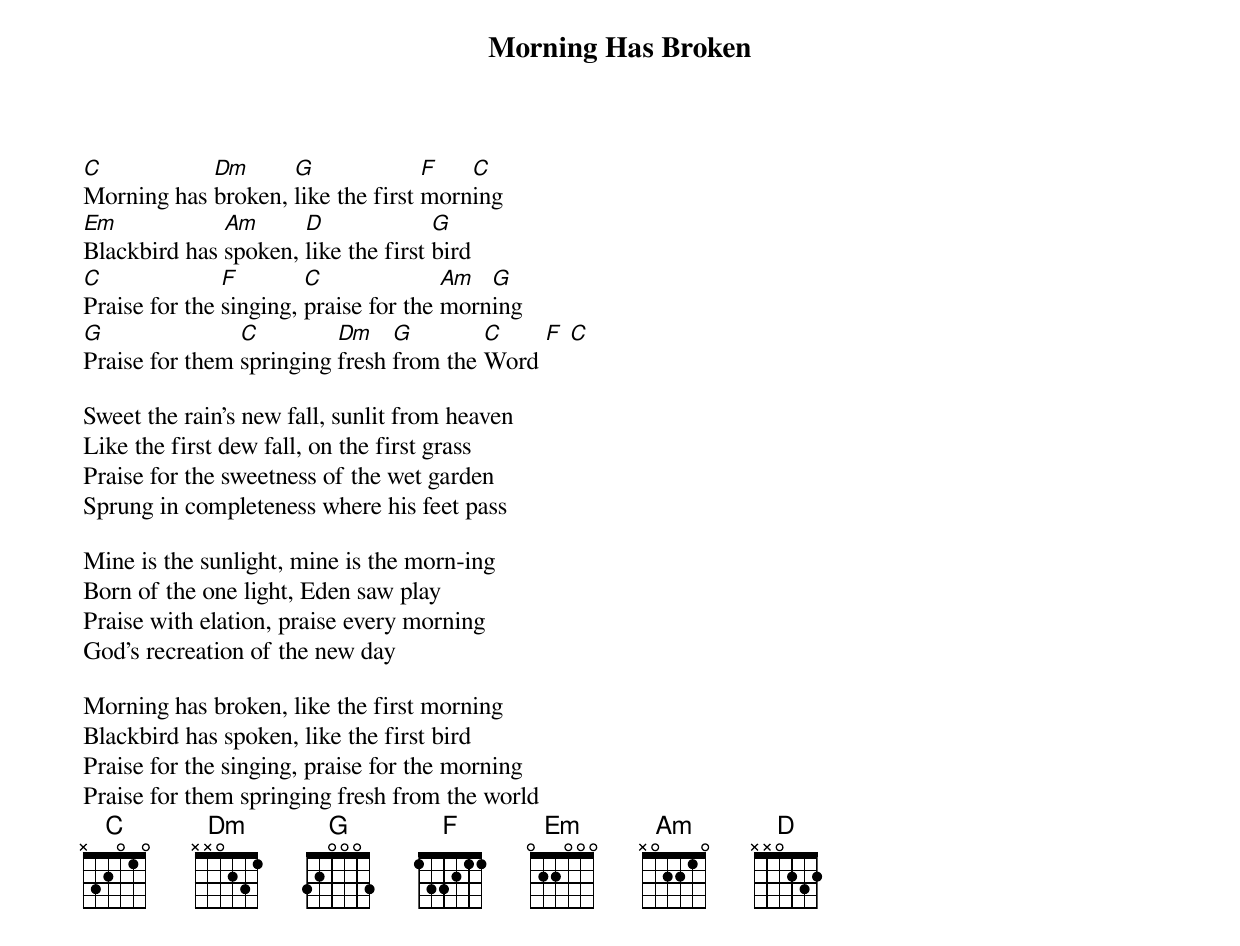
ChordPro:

{title: Morning Has Broken}
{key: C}

[C]Morning has [Dm]broken, [G]like the first [F]morn[C]ing
[Em]Blackbird has [Am]spoken, [D]like the first [G]bird
[C]Praise for the [F]singing, [C]praise for the [Am]morn[G]ing
[G]Praise for them [C]springing [Dm]fresh [G]from the [C]Word [F] [C]

Sweet the rain's new fall, sunlit from heaven
Like the first dew fall, on the first grass
Praise for the sweetness of the wet garden
Sprung in completeness where his feet pass

Mine is the sunlight, mine is the morn-ing
Born of the one light, Eden saw play
Praise with elation, praise every morning
God's recreation of the new day

Morning has broken, like the first morning
Blackbird has spoken, like the first bird
Praise for the singing, praise for the morning
Praise for them springing fresh from the world
